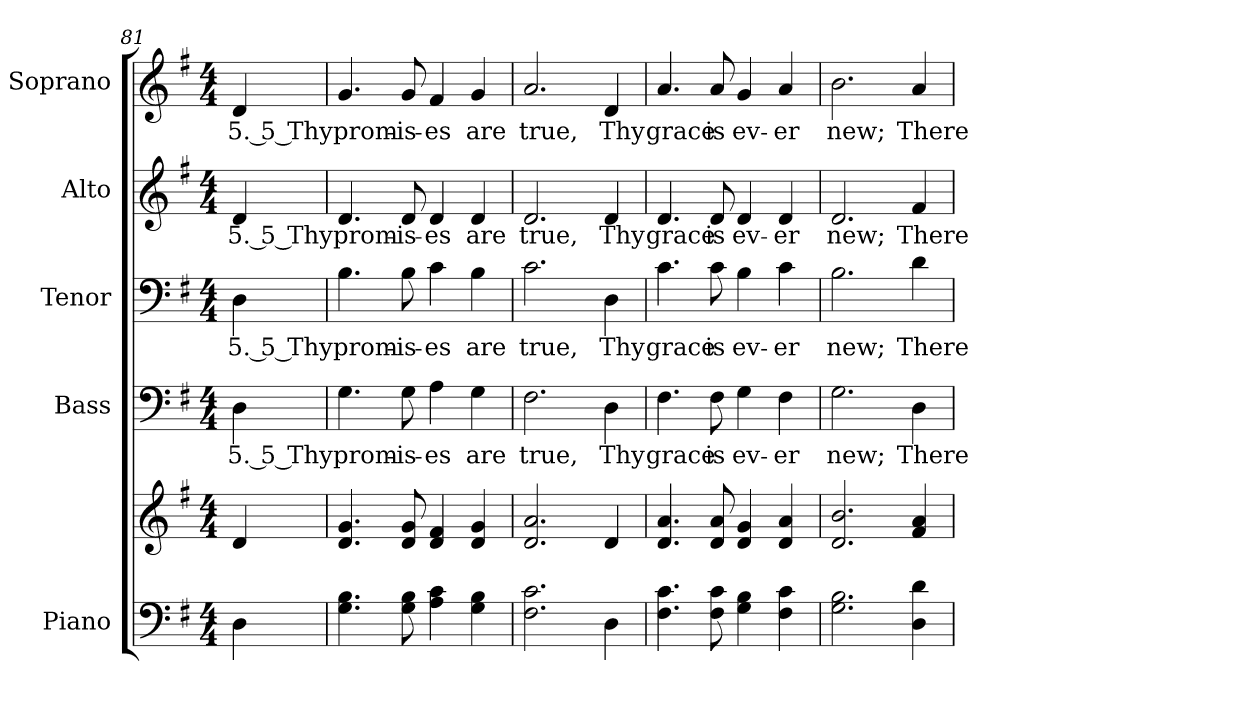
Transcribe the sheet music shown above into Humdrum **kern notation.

**kern	**kern	**kern	**text	**kern	**text	**kern	**text	**kern	**text
*part5	*part5	*part4	*part4	*part3	*part3	*part2	*part2	*part1	*part1
*staff6	*staff5	*staff4	*staff4	*staff3	*staff3	*staff2	*staff2	*staff1	*staff1
*I"Piano	*	*I"Bass	*	*I"Tenor	*	*I"Alto	*	*I"Soprano	*
*I'Pno.	*	*I'B.	*	*I'T.	*	*I'A.	*	*I'S.	*
!!LO:PB:g=z
*clefF4	*clefG2	*clefF4	*	*clefF4	*	*clefG2	*	*clefG2	*
*k[f#]	*k[f#]	*k[f#]	*	*k[f#]	*	*k[f#]	*	*k[f#]	*
*G:	*G:	*G:	*	*G:	*	*G:	*	*G:	*
*M4/4	*M4/4	*M4/4	*	*M4/4	*	*M4/4	*	*M4/4	*
=81	=81	=81	=81	=81	=81	=81	=81	=81	=81
!	!	!	!LO:LY:b:color=#000000	!	!	!	!	!	!
!	!	!	!	!	!LO:LY:b:color=#000000	!	!	!	!
!	!	!	!	!	!	!	!LO:LY:b:color=#000000	!	!
!	!	!	!	!	!	!	!	!	!LO:LY:b:color=#000000
4Di\	4di/	4Di\	5. 5 Thy	4Di\	5. 5 Thy	4di/	5. 5 Thy	4di/	5. 5 Thy
=82	=82	=82	=82	=82	=82	=82	=82	=82	=82
!	!	!	!LO:LY:b:color=#000000	!	!	!	!	!	!
!	!	!	!	!	!LO:LY:b:color=#000000	!	!	!	!
!	!	!	!	!	!	!	!LO:LY:b:color=#000000	!	!
!	!	!	!	!	!	!	!	!	!LO:LY:b:color=#000000
4.Gi\ 4.Bi	4.di/ 4.gi	4.Gi\	prom-	4.Bi\	prom-	4.di/	prom-	4.gi/	prom-
!	!	!	!LO:LY:b:color=#000000	!	!	!	!	!	!
!	!	!	!	!	!LO:LY:b:color=#000000	!	!	!	!
!	!	!	!	!	!	!	!LO:LY:b:color=#000000	!	!
!	!	!	!	!	!	!	!	!	!LO:LY:b:color=#000000
8Gi\ 8Bi	8di/ 8gi	8Gi\	-is-	8Bi\	-is-	8di/	-is-	8gi/	-is-
!	!	!	!LO:LY:b:color=#000000	!	!	!	!	!	!
!	!	!	!	!	!LO:LY:b:color=#000000	!	!	!	!
!	!	!	!	!	!	!	!LO:LY:b:color=#000000	!	!
!	!	!	!	!	!	!	!	!	!LO:LY:b:color=#000000
4Ai\ 4ci	4di/ 4f#i	4Ai\	-es	4ci\	-es	4di/	-es	4f#i/	-es
!	!	!	!LO:LY:b:color=#000000	!	!	!	!	!	!
!	!	!	!	!	!LO:LY:b:color=#000000	!	!	!	!
!	!	!	!	!	!	!	!LO:LY:b:color=#000000	!	!
!	!	!	!	!	!	!	!	!	!LO:LY:b:color=#000000
4Gi\ 4Bi	4di/ 4gi	4Gi\	are	4Bi\	are	4di/	are	4gi/	are
=83	=83	=83	=83	=83	=83	=83	=83	=83	=83
!	!	!	!LO:LY:b:color=#000000	!	!	!	!	!	!
!	!	!	!	!	!LO:LY:b:color=#000000	!	!	!	!
!	!	!	!	!	!	!	!LO:LY:b:color=#000000	!	!
!	!	!	!	!	!	!	!	!	!LO:LY:b:color=#000000
2.F#i\ 2.ci	2.di/ 2.ai	2.F#i\	true,	2.ci\	true,	2.di/	true,	2.ai/	true,
!	!	!	!LO:LY:b:color=#000000	!	!	!	!	!	!
!	!	!	!	!	!LO:LY:b:color=#000000	!	!	!	!
!	!	!	!	!	!	!	!LO:LY:b:color=#000000	!	!
!	!	!	!	!	!	!	!	!	!LO:LY:b:color=#000000
4Di\	4di/	4Di\	Thy	4Di\	Thy	4di/	Thy	4di/	Thy
=84	=84	=84	=84	=84	=84	=84	=84	=84	=84
!	!	!	!LO:LY:b:color=#000000	!	!	!	!	!	!
!	!	!	!	!	!LO:LY:b:color=#000000	!	!	!	!
!	!	!	!	!	!	!	!LO:LY:b:color=#000000	!	!
!	!	!	!	!	!	!	!	!	!LO:LY:b:color=#000000
4.F#i\ 4.ci	4.di/ 4.ai	4.F#i\	grace	4.ci\	grace	4.di/	grace	4.ai/	grace
!	!	!	!LO:LY:b:color=#000000	!	!	!	!	!	!
!	!	!	!	!	!LO:LY:b:color=#000000	!	!	!	!
!	!	!	!	!	!	!	!LO:LY:b:color=#000000	!	!
!	!	!	!	!	!	!	!	!	!LO:LY:b:color=#000000
8F#i\ 8ci	8di/ 8ai	8F#i\	is	8ci\	is	8di/	is	8ai/	is
!	!	!	!LO:LY:b:color=#000000	!	!	!	!	!	!
!	!	!	!	!	!LO:LY:b:color=#000000	!	!	!	!
!	!	!	!	!	!	!	!LO:LY:b:color=#000000	!	!
!	!	!	!	!	!	!	!	!	!LO:LY:b:color=#000000
4Gi\ 4Bi	4di/ 4gi	4Gi\	ev-	4Bi\	ev-	4di/	ev-	4gi/	ev-
!	!	!	!LO:LY:b:color=#000000	!	!	!	!	!	!
!	!	!	!	!	!LO:LY:b:color=#000000	!	!	!	!
!	!	!	!	!	!	!	!LO:LY:b:color=#000000	!	!
!	!	!	!	!	!	!	!	!	!LO:LY:b:color=#000000
4F#i\ 4ci	4di/ 4ai	4F#i\	-er	4ci\	-er	4di/	-er	4ai/	-er
!!LO:LB:g=z
=85	=85	=85	=85	=85	=85	=85	=85	=85	=85
!	!	!	!LO:LY:b:color=#000000	!	!	!	!	!	!
!	!	!	!	!	!LO:LY:b:color=#000000	!	!	!	!
!	!	!	!	!	!	!	!LO:LY:b:color=#000000	!	!
!	!	!	!	!	!	!	!	!	!LO:LY:b:color=#000000
2.Gi\ 2.Bi	2.di/ 2.bi	2.Gi\	new;	2.Bi\	new;	2.di/	new;	2.bi\	new;
!	!	!	!LO:LY:b:color=#000000	!	!	!	!	!	!
!	!	!	!	!	!LO:LY:b:color=#000000	!	!	!	!
!	!	!	!	!	!	!	!LO:LY:b:color=#000000	!	!
!	!	!	!	!	!	!	!	!	!LO:LY:b:color=#000000
4Di\ 4di	4f#i/ 4ai	4Di\	There	4di\	There	4f#i/	There	4ai/	There
=	=	=	=	=	=	=	=	=	=
*-	*-	*-	*-	*-	*-	*-	*-	*-	*-
